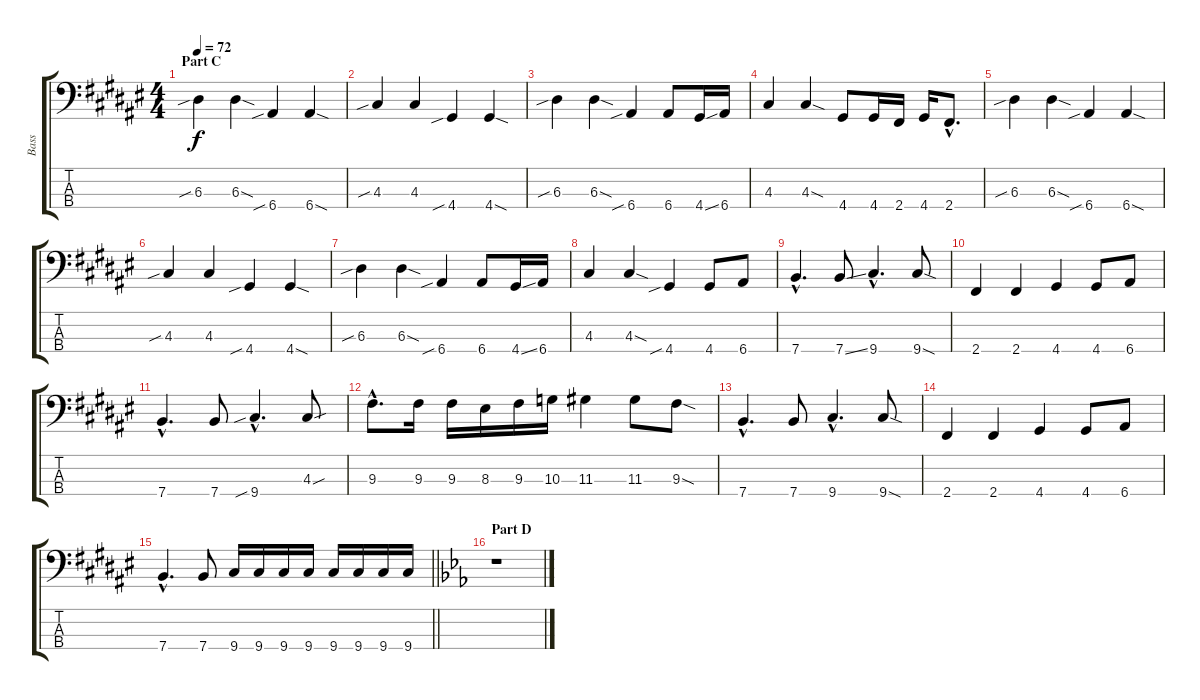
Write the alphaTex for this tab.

\track ("Bass" "Bass") {instrument electricbasspick}
\staff {score tabs}
\tuning (G2 D2 A1 E1) {hide}
\ts (4 4)
\section ("" "Part C")
\tempo 72
\clef f4
\ks f#
6.3{sib}.4{dy f} 6.3{sod}.4 6.4{sib}.4 6.4{sod}.4 |
4.3{sib}.4 4.3.4 4.4{sib}.4 4.4{sod}.4 |
6.3{sib}.4 6.3{sod}.4 6.4{sib}.4 6.4.8 4.4{ss}.16 6.4.16 |
4.3.4 4.3{sod}.4 4.4.8 4.4.16 2.4.16 4.4.16 2.4{hac}.8{d} |
6.3{sib}.4 6.3{sod}.4 6.4{sib}.4 6.4{sod}.4 |
4.3{sib}.4 4.3.4 4.4{sib}.4 4.4{sod}.4 |
6.3{sib}.4 6.3{sod}.4 6.4{sib}.4 6.4.8 4.4{ss}.16 6.4.16 |
4.3.4 4.3{sod}.4 4.4{sib}.4 4.4.8 6.4.8 |
7.4{hac}.4{d} 7.4{ss}.8 9.4{hac}.4{d} 9.4{sod}.8 |
2.4.4 2.4.4 4.4.4 4.4.8 6.4.8 |
7.4{hac}.4{d} 7.4.8 9.4{sib hac}.4{d} 4.3{sou}.8 |
9.3{hac}.8{d} 9.3.16 9.3.16 8.3.16 9.3.16 10.3.16 11.3.4 11.3.8 9.3{sod}.8 |
7.4{hac}.4{d} 7.4.8 9.4{hac}.4{d} 9.4{sod}.8 |
2.4.4 2.4.4 4.4.4 4.4.8 6.4.8 |
\barLineRight lightlight
7.4{hac}.4{d} 7.4.8 9.4.16 9.4.16 9.4.16 9.4.16 9.4.16 9.4.16 9.4.16 9.4.16 |
\section ("" "Part D")
\ks eb
r.1
